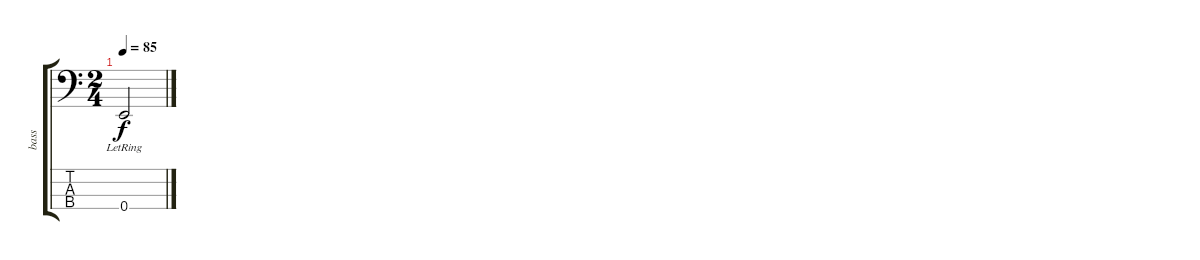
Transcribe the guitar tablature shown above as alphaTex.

\track ("bass" "bass") {instrument electricbassfinger}
\staff {score tabs}
\tuning (G2 D2 A1 E1) {hide}
\ts (2 4)
\tempo 85
\clef f4
\ks c
0.4{lr}.2{dy f}
